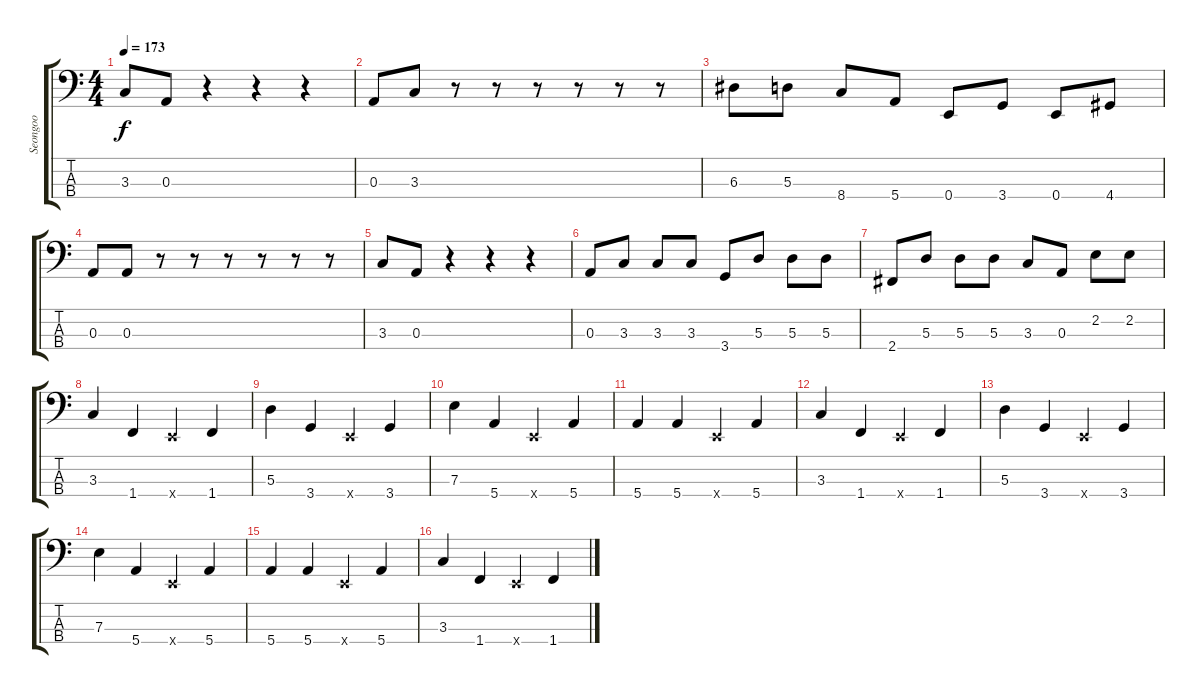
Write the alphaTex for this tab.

\track ("Seongoo" "Seongoo") {instrument electricbassfinger}
\staff {score tabs}
\tuning (G2 D2 A1 E1) {hide}
\ts (4 4)
\tempo 173
\clef f4
\ks c
3.3.8{dy f} 0.3.8 r.4 r.4 r.4 |
0.3.8 3.3.8 r.8 r.8 r.8 r.8 r.8 r.8 |
6.3.8 5.3.8 8.4.8 5.4.8 0.4.8 3.4.8 0.4.8 4.4.8 |
0.3.8 0.3.8 r.8 r.8 r.8 r.8 r.8 r.8 |
3.3.8 0.3.8 r.4 r.4 r.4 |
0.3.8 3.3.8 3.3.8 3.3.8 3.4.8 5.3.8 5.3.8 5.3.8 |
2.4.8 5.3.8 5.3.8 5.3.8 3.3.8 0.3.8 2.2.8 2.2.8 |
3.3.4 1.4.4 0.4{x}.4 1.4.4 |
5.3.4 3.4.4 0.4{x}.4 3.4.4 |
7.3.4 5.4.4 0.4{x}.4 5.4.4 |
5.4.4 5.4.4 0.4{x}.4 5.4.4 |
3.3.4 1.4.4 0.4{x}.4 1.4.4 |
5.3.4 3.4.4 0.4{x}.4 3.4.4 |
7.3.4 5.4.4 0.4{x}.4 5.4.4 |
5.4.4 5.4.4 0.4{x}.4 5.4.4 |
3.3.4 1.4.4 0.4{x}.4 1.4.4
